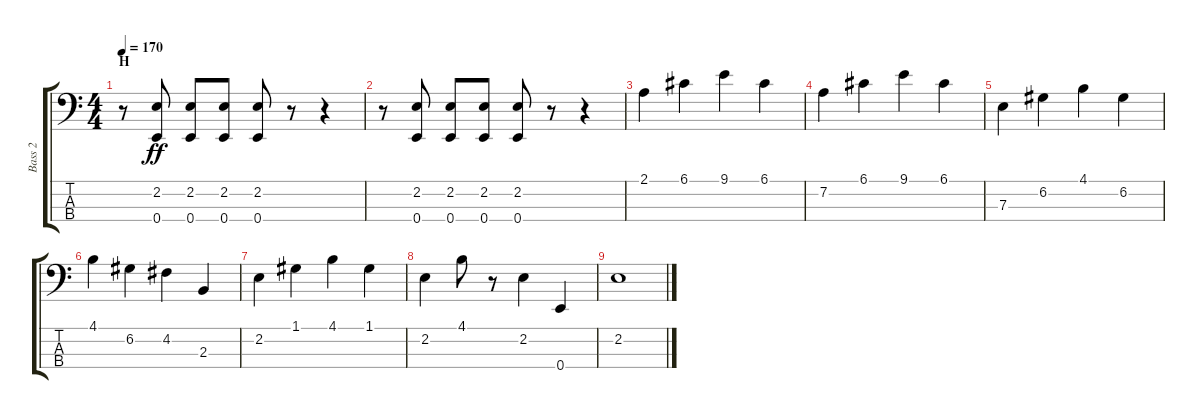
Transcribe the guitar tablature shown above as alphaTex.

\track ("Bass 2" "Bass 2") {instrument acousticbass}
\staff {score tabs}
\tuning (G2 D2 A1 E1) {hide}
\ts (4 4)
\section ("" "H")
\tempo 170
\clef f4
\ks c
r.8{dy ff} (2.2 0.4).8 (2.2 0.4).8 (2.2 0.4).8 (2.2 0.4).8 r.8 r.4 |
r.8 (2.2 0.4).8 (2.2 0.4).8 (2.2 0.4).8 (2.2 0.4).8 r.8 r.4 |
2.1.4 6.1.4 9.1.4 6.1.4 |
7.2.4 6.1.4 9.1.4 6.1.4 |
7.3.4 6.2.4 4.1.4 6.2.4 |
4.1.4 6.2.4 4.2.4 2.3.4 |
2.2.4 1.1.4 4.1.4 1.1.4 |
2.2.4 4.1.8 r.8 2.2.4 0.4.4 |
2.2.1
